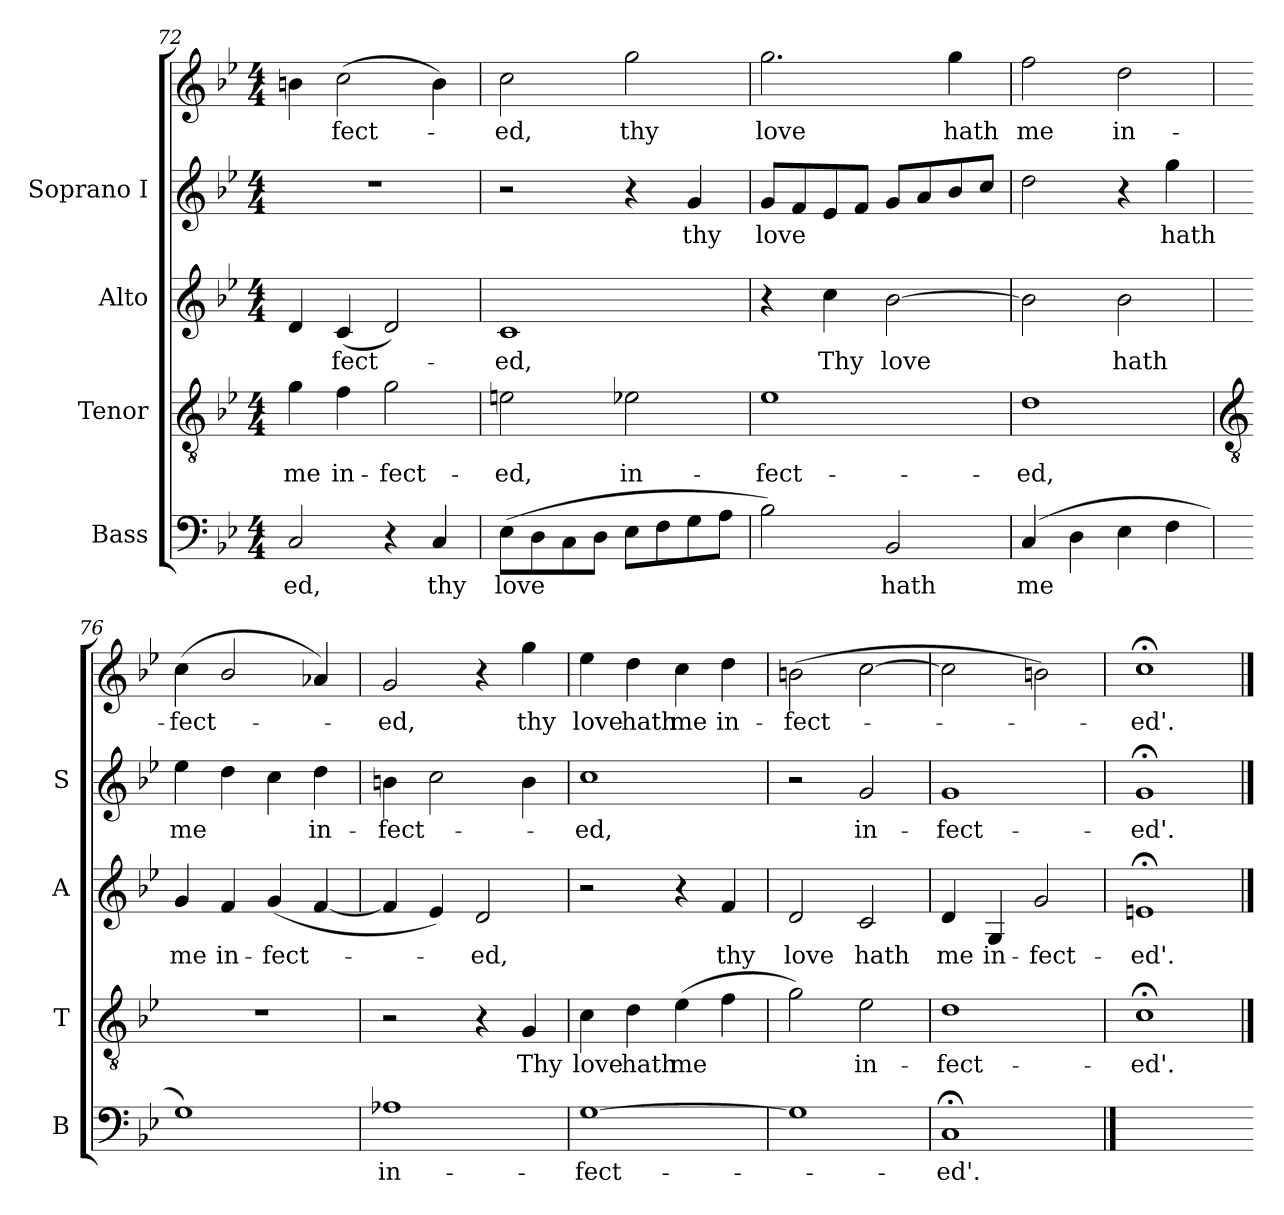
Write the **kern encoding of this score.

**kern	**text	**kern	**text	**kern	**text	**kern	**text	**kern	**text
*part4	*part4	*part3	*part3	*part2	*part2	*part1	*part1	*part1	*part1
*staff5	*staff5	*staff4	*staff4	*staff3	*staff3	*staff2	*staff2	*staff1	*staff1
*I"Bass	*	*I"Tenor	*	*I"Alto	*	*I"Soprano I	*	*	*
*I'B	*	*I'T	*	*I'A	*	*I'S	*	*	*
*clefF4	*	*clefGv2	*	*clefG2	*	*clefG2	*	*clefG2	*
*k[b-e-]	*	*k[b-e-]	*	*k[b-e-]	*	*k[b-e-]	*	*k[b-e-]	*
*B-:	*	*B-:	*	*B-:	*	*B-:	*	*B-:	*
*M4/4	*	*M4/4	*	*M4/4	*	*M4/4	*	*M4/4	*
=72	=72	=72	=72	=72	=72	=72	=72	=72	=72
!	!LO:LY:b	!	!LO:LY:b	!	!	!	!	!	!
2C	-ed,	4g	me	4d	.	1r	.	4bn	.
!	!	!	!LO:LY:b	!	!LO:LY:b	!	!	!	!LO:LY:b
.	.	4f	in-	(<4c	fect-	.	.	(>2cc	fect-
!	!	!	!LO:LY:b	!	!	!	!	!	!
4r	.	2g	-fect-	2d)	.	.	.	.	.
!	!LO:LY:b	!	!	!	!	!	!	!	!
4C	thy	.	.	.	.	.	.	4b)	.
=73	=73	=73	=73	=73	=73	=73	=73	=73	=73
!	!LO:LY:b	!	!LO:LY:b	!	!LO:LY:b	!	!	!	!LO:LY:b
(>8E-L	love	2en	-ed,	1c	ed,	2r	.	2cc	ed,
8D	.	.	.	.	.	.	.	.	.
8C	.	.	.	.	.	.	.	.	.
8DJ	.	.	.	.	.	.	.	.	.
!	!	!	!LO:LY:b	!	!	!	!	!	!LO:LY:b
8E-L	.	2e-X	in-	.	.	4r	.	2gg	thy
8F	.	.	.	.	.	.	.	.	.
!	!	!	!	!	!	!	!LO:LY:b	!	!
8G	.	.	.	.	.	4g	thy	.	.
8AJ	.	.	.	.	.	.	.	.	.
=74	=74	=74	=74	=74	=74	=74	=74	=74	=74
!	!	!	!LO:LY:b	!	!	!	!LO:LY:b	!	!LO:LY:b
2B-)	.	1e-	-fect-	4r	.	8gL	love	2.gg	love
.	.	.	.	.	.	8f	.	.	.
!	!	!	!	!	!LO:LY:b	!	!	!	!
.	.	.	.	4cc	Thy	8e-	.	.	.
.	.	.	.	.	.	8fJ	.	.	.
!	!LO:LY:b	!	!	!	!LO:LY:b	!	!	!	!
2BB-	hath	.	.	[2b-	love	8gL	.	.	.
.	.	.	.	.	.	8a	.	.	.
!	!	!	!	!	!	!	!	!	!LO:LY:b
.	.	.	.	.	.	8b-	.	4gg	hath
.	.	.	.	.	.	8ccJ	.	.	.
!!LO:LB:g=z
=75	=75	=75	=75	=75	=75	=75	=75	=75	=75
!	!LO:LY:b	!	!LO:LY:b	!	!	!	!	!	!LO:LY:b
(>4C	me	1d	-ed,	2b-]	.	2dd	.	2ff	me
4D	.	.	.	.	.	.	.	.	.
!	!	!	!	!	!LO:LY:b	!	!	!	!LO:LY:b
4E-	.	.	.	2b-	hath	4r	.	2dd	in-
!	!	!	!	!	!	!	!LO:LY:b	!	!
4F	.	.	.	.	.	4gg	-hath	.	.
!!LO:LB:g=z
=76	=76	=76	=76	=76	=76	=76	=76	=76	=76
*	*	*clefGv2	*	*	*	*	*	*	*
!	!	!	!	!	!LO:LY:b	!	!LO:LY:b	!	!LO:LY:b
1G)	.	1r	.	4g	me	4ee-	me	(<4cc	fect-
!	!	!	!	!	!LO:LY:b	!	!	!	!
.	.	.	.	4f	in-	4dd	.	2b-/	.
!	!	!	!	!	!LO:LY:b	!	!	!	!
.	.	.	.	(<4g	-fect-	4cc	.	.	.
!	!	!	!	!	!	!	!LO:LY:b	!	!
.	.	.	.	[4f	.	4dd	in-	4a-X)	.
=77	=77	=77	=77	=77	=77	=77	=77	=77	=77
!	!LO:LY:b	!	!	!	!	!	!LO:LY:b	!	!LO:LY:b
1A-X	in-	2r	.	4f]	.	4bn	fect-	2g	-ed,
.	.	.	.	4e-)	.	2cc	.	.	.
!	!	!	!	!	!LO:LY:b	!	!	!	!
.	.	4r	.	2d	ed,	.	.	4r	.
!	!	!	!LO:LY:b	!	!	!	!	!	!LO:LY:b
.	.	4G	Thy	.	.	4b	.	4gg	thy
=78	=78	=78	=78	=78	=78	=78	=78	=78	=78
!	!LO:LY:b	!	!LO:LY:b	!	!	!	!LO:LY:b	!	!LO:LY:b
[1G	-fect-	4c	love	2r	.	1cc	-ed,	4ee-	love
!	!	!	!LO:LY:b	!	!	!	!	!	!LO:LY:b
.	.	4d	hath	.	.	.	.	4dd	hath
!	!	!	!LO:LY:b	!	!	!	!	!	!LO:LY:b
.	.	(>4e-	me	4r	.	.	.	4cc	me
!	!	!	!	!	!LO:LY:b	!	!	!	!LO:LY:b
.	.	4f	.	4f	thy	.	.	4dd	in-
=79	=79	=79	=79	=79	=79	=79	=79	=79	=79
!	!	!	!	!	!LO:LY:b	!	!	!	!LO:LY:b
1G]	.	2g)	.	2d	love	2r	.	(>2bn	fect-
!	!	!	!LO:LY:b	!	!LO:LY:b	!	!LO:LY:b	!	!
.	.	2e-	in-	2c	hath	2g	in-	[2cc	.
=80	=80	=80	=80	=80	=80	=80	=80	=80	=80
!	!LO:LY:b	!	!LO:LY:b	!	!LO:LY:b	!	!LO:LY:b	!	!
1C;<	ed'.	1d	-fect-	4d	me	1g	-fect-	2cc]	.
!	!	!	!	!	!LO:LY:b	!	!	!	!
.	.	.	.	4G	in-	.	.	.	.
!	!	!	!	!	!LO:LY:b	!	!	!	!
.	.	.	.	2g	-fect-	.	.	2bn)	.
==81	=81	=81	=81	=81	=81	=81	=81	=81	=81
!	!	!	!LO:LY:b	!	!LO:LY:b	!	!LO:LY:b	!	!LO:LY:b
1ryy	.	1c;<	-ed'.	1en;<	-ed'.	1g;<	ed'.	1cc;<	-ed'.
=	==	==	==	==	==	==	==	==	==
*-	*-	*-	*-	*-	*-	*-	*-	*-	*-
